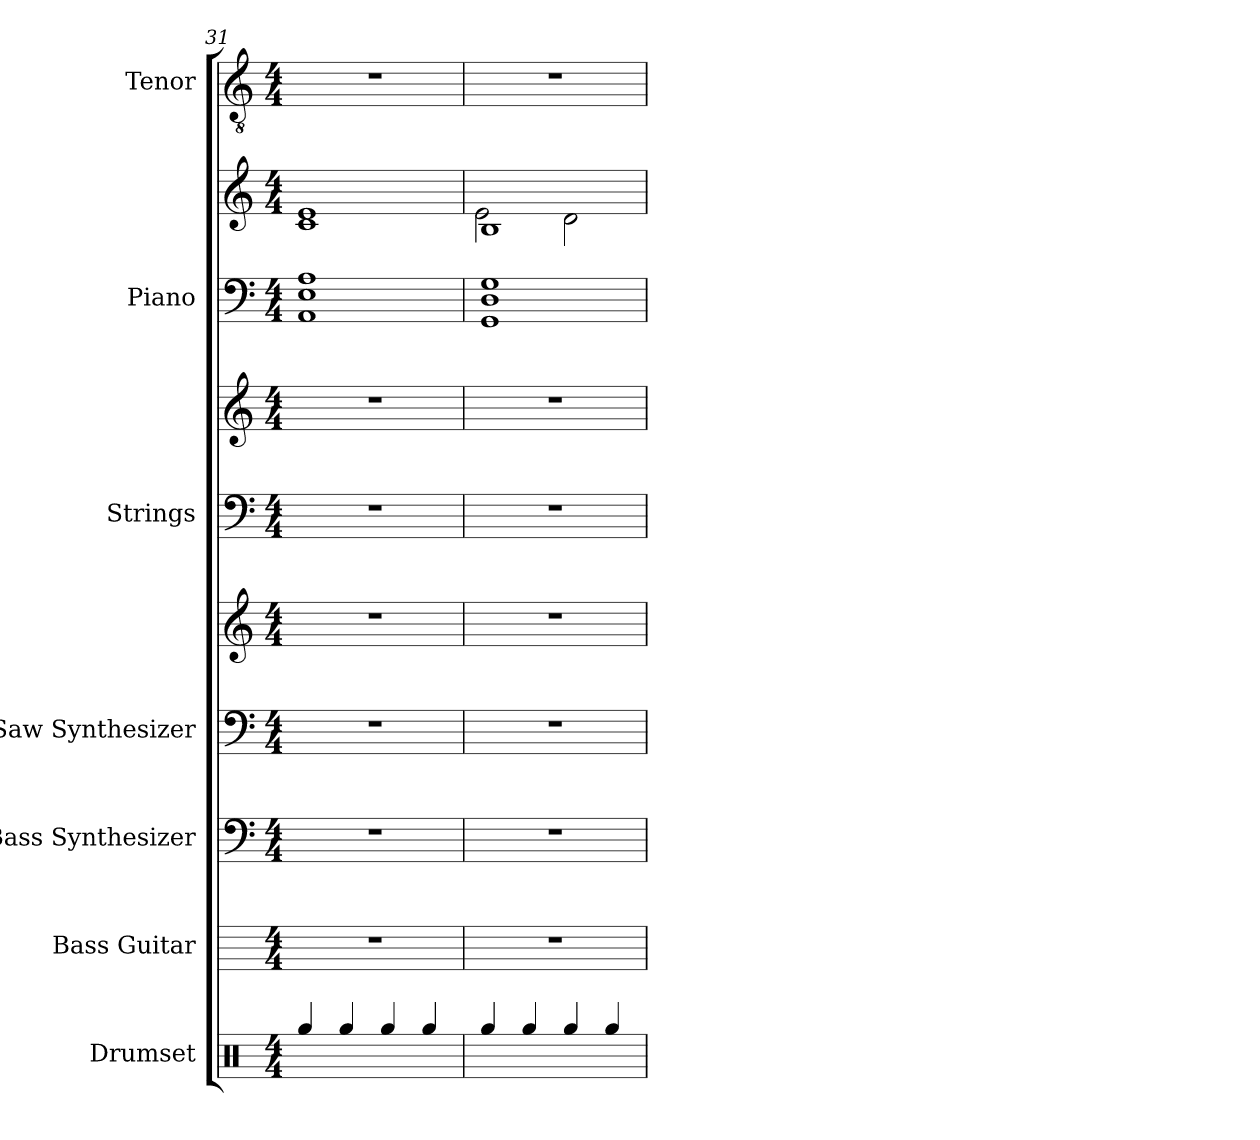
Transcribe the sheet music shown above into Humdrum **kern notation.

**kern	**kern	**kern	**kern	**kern	**kern	**kern	**kern	**kern	**kern
*part7	*part6	*part5	*part4	*part4	*part3	*part3	*part2	*part2	*part1
*staff10	*staff9	*staff8	*staff7	*staff6	*staff5	*staff4	*staff3	*staff2	*staff1
*I"Drumset	*I"Bass Guitar	*I"Bass Synthesizer	*I"Saw Synthesizer	*	*I"Strings	*	*I"Piano	*	*I"Tenor
*I'D. Set	*I'B. Guit.	*I'Synth.	*I'Synth.	*	*I'St.	*	*I'Pno.	*	*I'T.
*clefX	*	*clefF4	*clefF4	*clefG2	*clefF4	*clefG2	*clefF4	*clefG2	*clefGv2
*	*ITrd7c12	*	*	*	*	*	*	*	*
*k[]	*k[]	*k[]	*k[]	*k[]	*k[]	*k[]	*k[]	*k[]	*k[]
*M4/4	*M4/4	*M4/4	*M4/4	*M4/4	*M4/4	*M4/4	*M4/4	*M4/4	*M4/4
=31	=31	=31	=31	=31	=31	=31	=31	=31	=31
4Rgg/	1r	1r	1r	1r	1r	1r	1AA 1E 1A	1c 1e	1r
4Rgg/	.	.	.	.	.	.	.	.	.
4Rgg/	.	.	.	.	.	.	.	.	.
4Rgg/	.	.	.	.	.	.	.	.	.
=32	=32	=32	=32	=32	=32	=32	=32	=32	=32
*	*	*	*	*	*	*	*	*^	*
4Rgg/	1r	1r	1r	1r	1r	1r	1GG 1D 1G	1B	2e\	1r
4Rgg/	.	.	.	.	.	.	.	.	.	.
4Rgg/	.	.	.	.	.	.	.	.	2d\	.
4Rgg/	.	.	.	.	.	.	.	.	.	.
*	*	*	*	*	*	*	*	*v	*v	*
=	=	=	=	=	=	=	=	=	=
*-	*-	*-	*-	*-	*-	*-	*-	*-	*-
